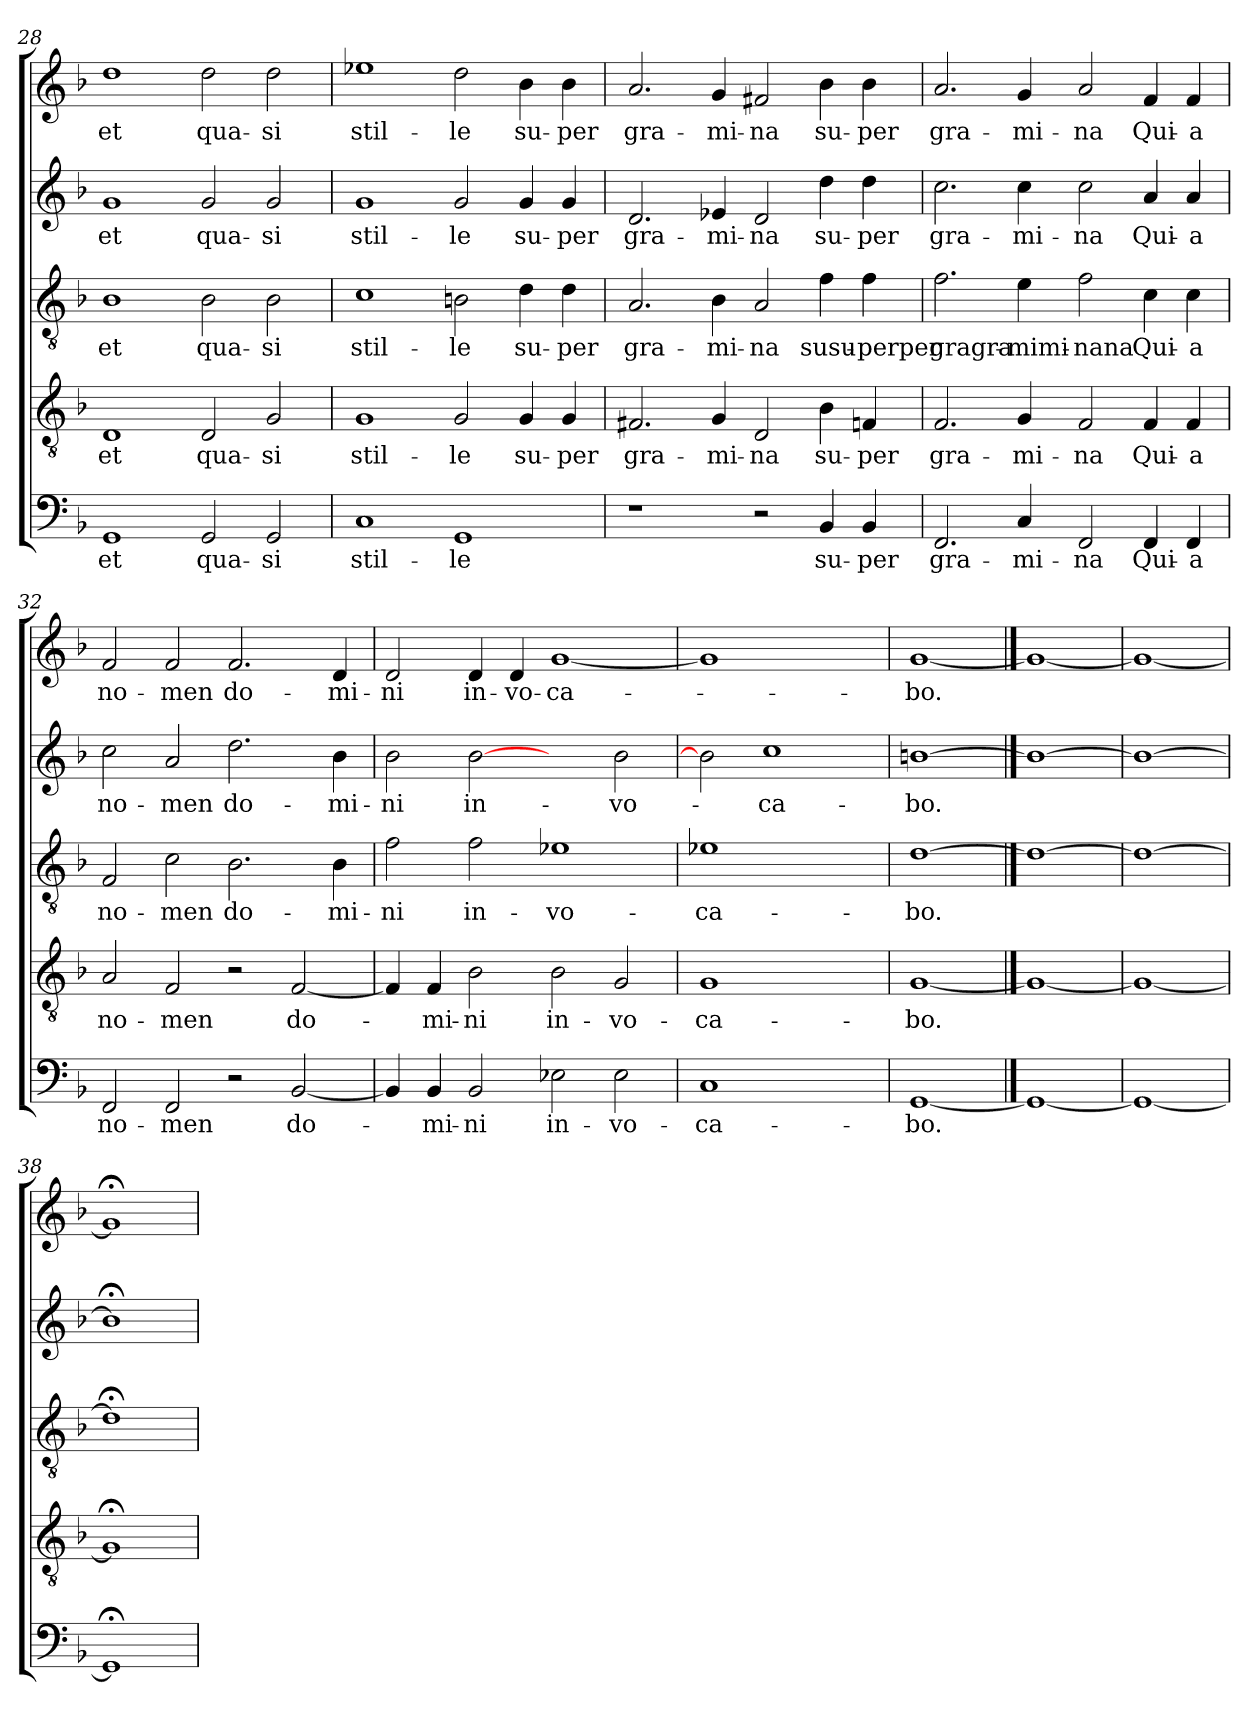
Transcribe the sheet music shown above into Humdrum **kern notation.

**kern	**text	**kern	**text	**kern	**text	**kern	**text	**kern	**text
*part5	*part5	*part4	*part4	*part3	*part3	*part2	*part2	*part1	*part1
*staff5	*staff5	*staff4	*staff4	*staff3	*staff3	*staff2	*staff2	*staff1	*staff1
*clefF4	*	*clefGv2	*	*clefGv2	*	*clefG2	*	*clefG2	*
*k[b-]	*	*k[b-]	*	*k[b-]	*	*k[b-]	*	*k[b-]	*
=28	=28	=28	=28	=28	=28	=28	=28	=28	=28
1GG	et	1D	et	1B-	et	1g	et	1dd	et
2GG	qua-	2D	qua-	2B-	qua-	2g	qua-	2dd	qua-
2GG	-si	2G	-si	2B-	-si	2g	-si	2dd	-si
=29	=29	=29	=29	=29	=29	=29	=29	=29	=29
1C	stil-	1G	stil-	1c	stil-	1g	stil-	1ee-X	stil-
1GG	-le	2G	-le	2Bn	-le	2g	-le	2dd	-le
.	.	4G	su-	4d	su-	4g	su-	4b-	su-
.	.	4G	-per	4d	-per	4g	-per	4b-	-per
=30	=30	=30	=30	=30	=30	=30	=30	=30	=30
1r	.	2.F#X	gra-	2.A	gra-	2.d	gra-	2.a	gra-
.	.	4G	-mi-	4B-	-mi-	4e-X	-mi-	4g	-mi-
2r	.	2D	-na	2A	-na	2d	-na	2f#X	-na
4BB-	su-	4B-	su-	4f	susu-	4dd	su-	4b-	su-
4BB-	-per	4Fn	-per	4f	-perper	4dd	-per	4b-	-per
!!LO:LB:g=z
=31	=31	=31	=31	=31	=31	=31	=31	=31	=31
2.FF	gra-	2.F	gra-	2.f	gragra-	2.cc	gra-	2.a	gra-
4C	-mi-	4G	-mi-	4e	-mimi-	4cc	-mi-	4g	-mi-
2FF	-na	2F	-na	2f	-nana	2cc	-na	2a	-na
4FF	Qui-	4F	Qui-	4c	Qui-	4a	Qui-	4f	Qui-
4FF	-a	4F	-a	4c	-a	4a	-a	4f	-a
=32	=32	=32	=32	=32	=32	=32	=32	=32	=32
2FF	no-	2A	no-	2F	no-	2cc	no-	2f	no-
2FF	-men	2F	-men	2c	-men	2a	-men	2f	-men
2r	.	2r	.	2.B-	do-	2.dd	do-	2.f	do-
[2BB-	do-	[2F	do-	.	.	.	.	.	.
.	.	.	.	4B-	-mi-	4b-	-mi-	4d	-mi-
=33	=33	=33	=33	=33	=33	=33	=33	=33	=33
4BB-]	.	4F]	.	2f	-ni	2b-	-ni	2d	-ni
4BB-	-mi-	4F	-mi-	.	.	.	.	.	.
2BB-	-ni	2B-	-ni	2f	in-	[2b-	in-	4d	in-
.	.	.	.	.	.	.	.	4d	-vo-
2E-X	in-	2B-	in-	1e-X	-vo-	2ryy	.	[1g	-ca-
2E-	-vo-	2G	-vo-	.	.	2b-	-vo-	.	.
=34	=34	=34	=34	=34	=34	=34	=34	=34	=34
1C	-ca-	1G	-ca-	1e-X	-ca-	2b-]	.	1g]	.
.	.	.	.	.	.	1cc	-ca-	.	.
2ryy	.	2ryy	.	2ryy	.	.	.	2ryy	.
=35	=35	=35	=35	=35	=35	=35	=35	=35	=35
[1GG	-bo.	[1G	-bo.	[1d	-bo.	[1bn	-bo.	[1g	-bo.
==36	==36	==36	==36	==36	==36	==36	==36	==36	==36
1GG_	.	1G_	.	1d_	.	1b_	.	1g_	.
=37	=37	=37	=37	=37	=37	=37	=37	=37	=37
1GG_	.	1G_	.	1d_	.	1b_	.	1g_	.
=38	=38	=38	=38	=38	=38	=38	=38	=38	=38
1GG;<]	.	1G;<]	.	1d;<]	.	1b;<]	.	1g;<]	.
=	=	=	=	=	=	=	=	=	=
*-	*-	*-	*-	*-	*-	*-	*-	*-	*-
